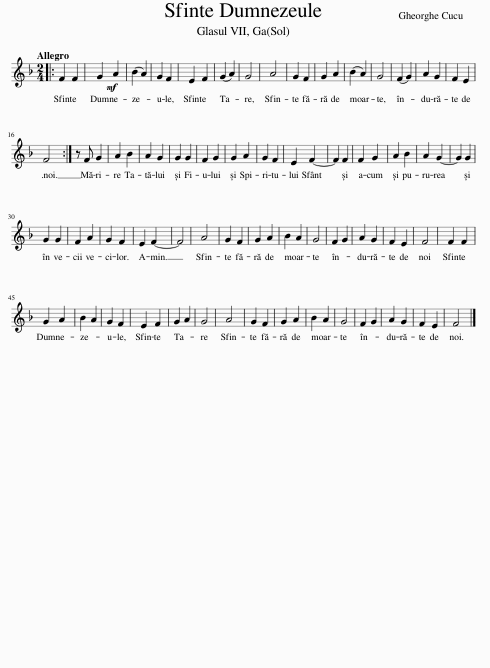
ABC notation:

X:1
L:1/8
Q:1/4=132
M:2/4
I:linebreak $
K:F
V:1 treble
V:1
|:!mf! F2 F2 | G2 A2 | (B2 A2) | G2 F2 | E2 F2 | %5
 (G2 A2) | G4 | A4 | G2 F2 | G2 A2 | %10
 (B2 A2) | G4 | (F2 G2) | A2 G2 | F2 E2 |$ %15
 F4 :| z F G2 | A2 B2 | A2 G2 | G2 G2 | %20
 F2 G2 | G2 A2 | G2 F2 | E2 F2- | F2 F2 | %25
 F2 G2 | A2 B2 | A2 G2- | G2 G2 |$ G2 G2 | %30
 F2 A2 | G2 F2 | E2 F2- | F4 | A4 | %35
 G2 F2 | G2 A2 | B2 A2 | G4 | F2 G2 | %40
 A2 G2 | F2 E2 | F4 | F2 F2 |$ G2 A2 | %45
 B2 A2 | G2 F2 | E2 F2 | G2 A2 | G4 | %50
 A4 | G2 F2 | G2 A2 | B2 A2 | G4 | %55
 F2 G2 | A2 G2 | F2 E2 | F4 |] %59
